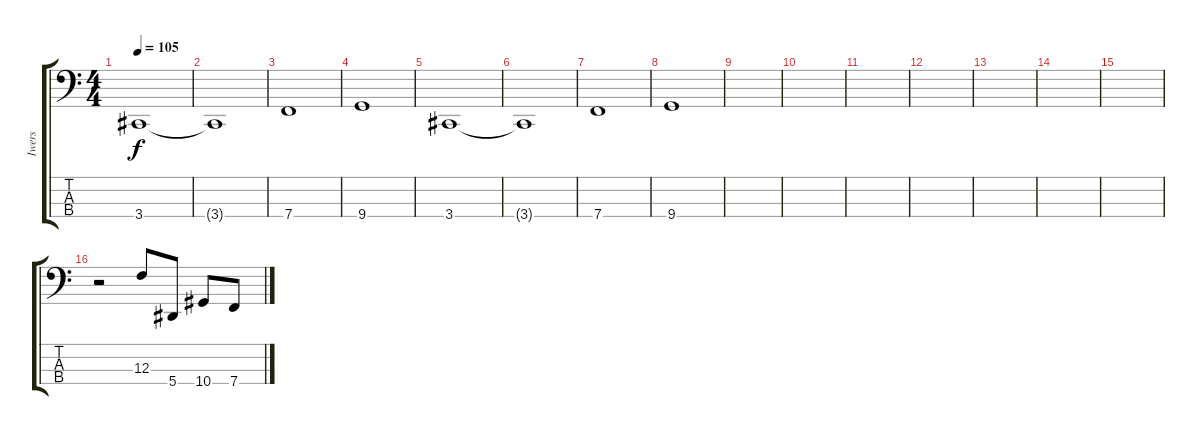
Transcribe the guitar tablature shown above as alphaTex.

\track ("Iwers" "Iwers") {instrument electricbassfinger}
\staff {score tabs}
\tuning (Eb2 Bb1 F1 Bb0) {hide}
\ts (4 4)
\tempo 105
\clef f4
\ks c
3.4.1{dy f} |
3.4{t}.1 |
7.4.1 |
9.4.1 |
3.4.1 |
3.4{t}.1 |
7.4.1 |
9.4.1 |
|
|
|
|
|
|
|
r.2 12.3.8 5.4.8 10.4.8 7.4.8
